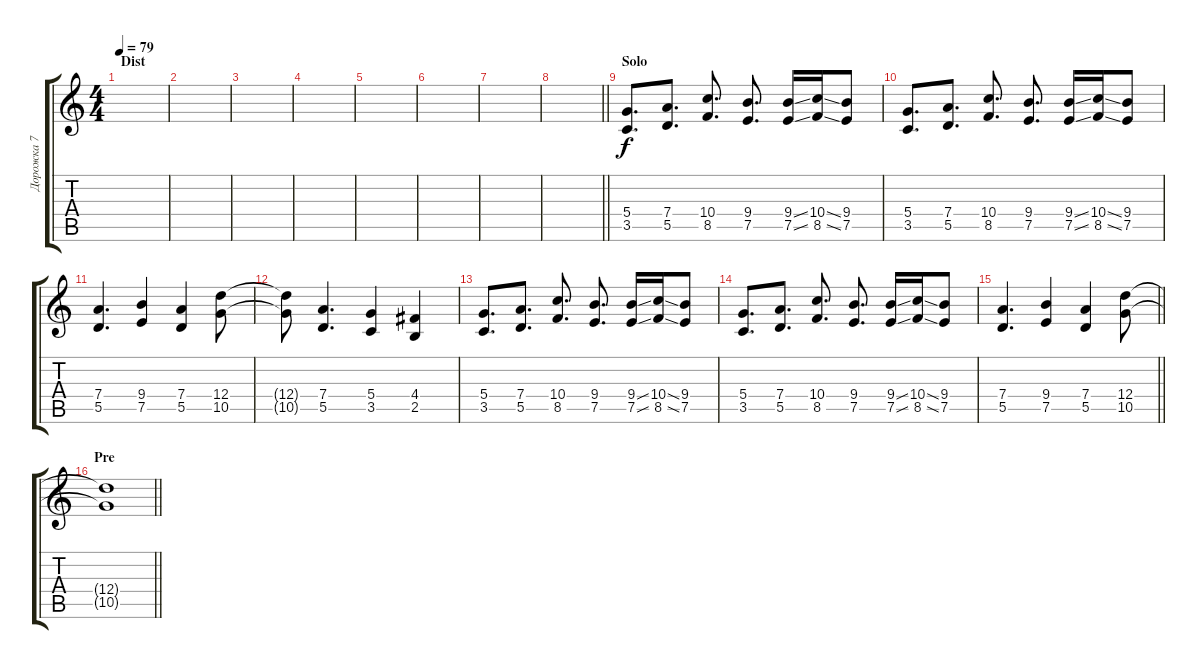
\track ("Дорожка 7" "Дорожка 7") {instrument overdrivenguitar}
\staff {score tabs}
\tuning (E4 B3 G3 D3 A2 E2) {hide}
\ts (4 4)
\section ("" "Dist")
\tempo 79
\clef g2
\ks c
|
|
|
|
|
|
|
\barLineRight lightlight
|
\section ("" "Solo")
(5.4 3.5).8{d} (7.4 5.5).8{d} (10.4 8.5).8{d} (9.4 7.5).8{d} (9.4{ss} 7.5{ss}).16 (10.4{ss} 8.5{ss}).16 (9.4 7.5).8 |
(5.4 3.5).8{d} (7.4 5.5).8{d} (10.4 8.5).8{d} (9.4 7.5).8{d} (9.4{ss} 7.5{ss}).16 (10.4{ss} 8.5{ss}).16 (9.4 7.5).8 |
(7.4 5.5).4{d} (9.4 7.5).4 (7.4 5.5).4 (12.4 10.5).8 |
(12.4{t} 10.5{t}).8 (7.4 5.5).4{d} (5.4 3.5).4 (4.4 2.5).4 |
(5.4 3.5).8{d} (7.4 5.5).8{d} (10.4 8.5).8{d} (9.4 7.5).8{d} (9.4{ss} 7.5{ss}).16 (10.4{ss} 8.5{ss}).16 (9.4 7.5).8 |
(5.4 3.5).8{d} (7.4 5.5).8{d} (10.4 8.5).8{d} (9.4 7.5).8{d} (9.4{ss} 7.5{ss}).16 (10.4{ss} 8.5{ss}).16 (9.4 7.5).8 |
\barLineRight lightlight
(7.4 5.5).4{d} (9.4 7.5).4 (7.4 5.5).4 (12.4 10.5).8 |
\section ("" "Pre")
\barLineRight lightlight
(12.4{t} 10.5{t}).1
